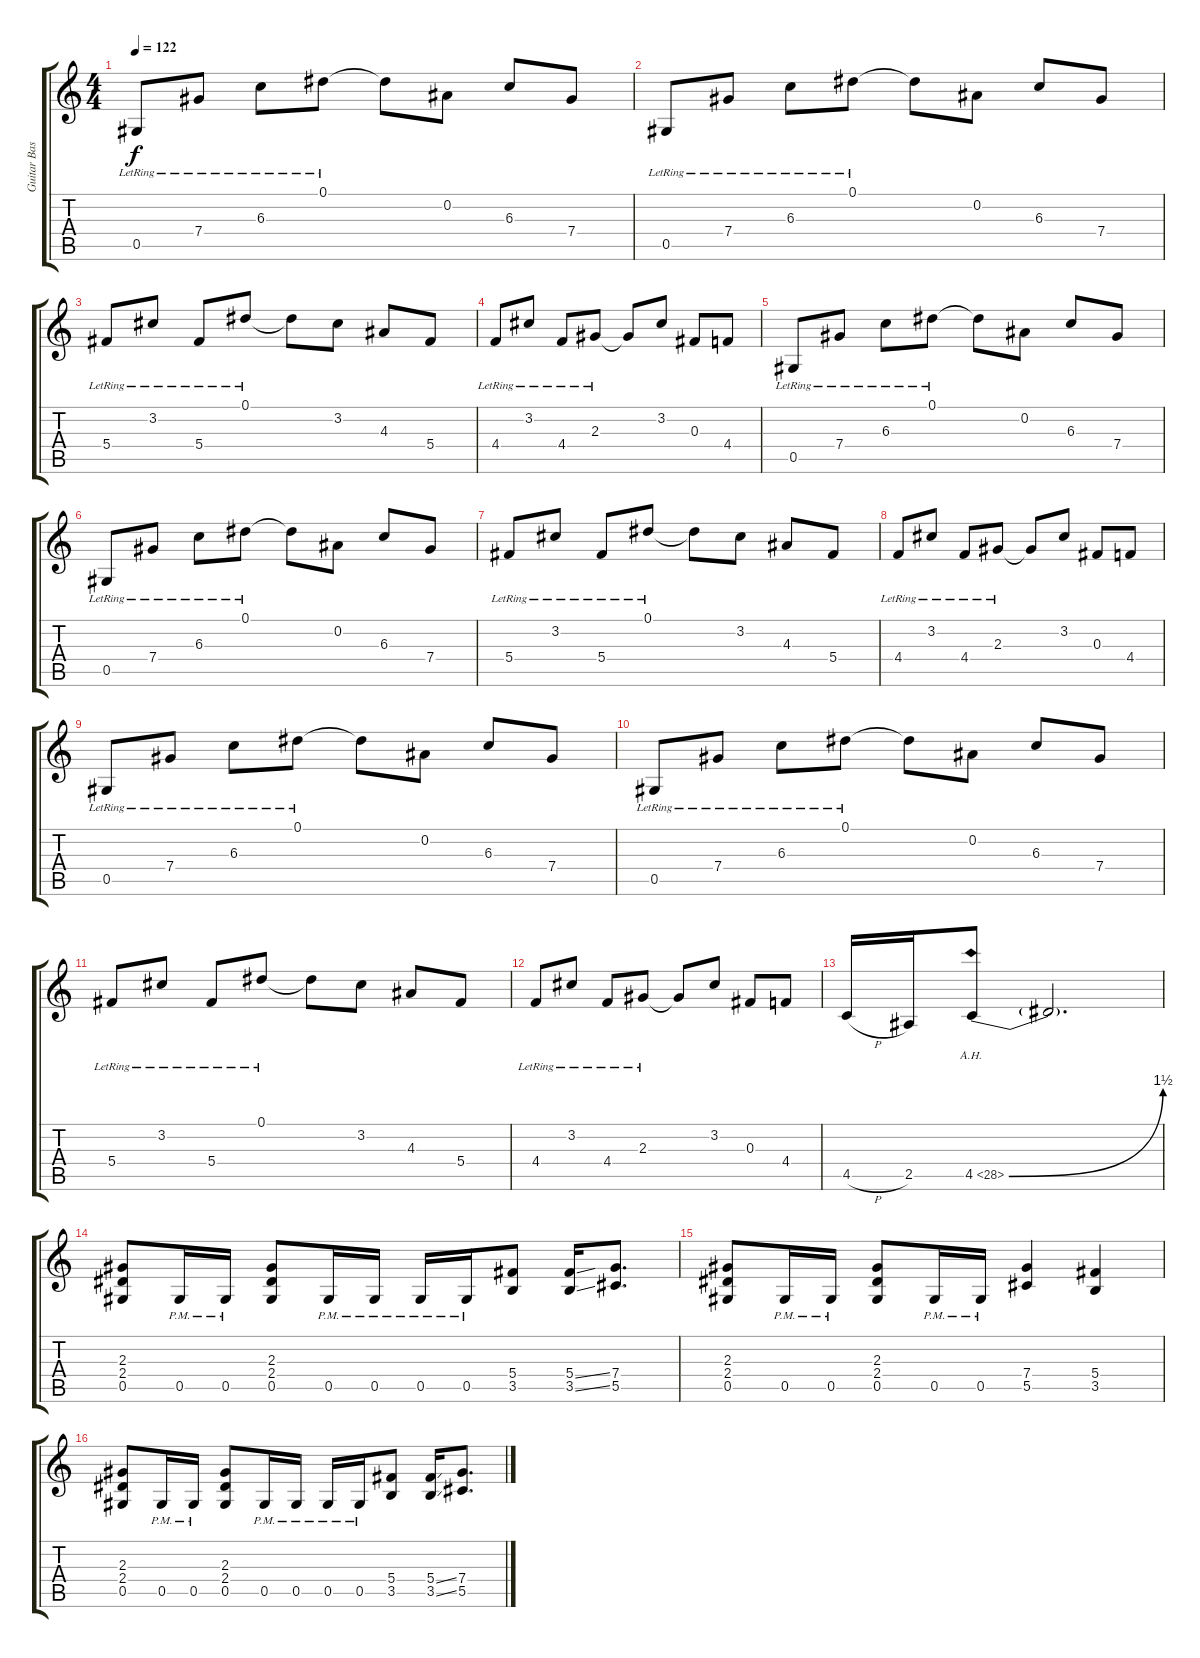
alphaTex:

\track ("Guitar Base" "Guitar Bas") {instrument distortionguitar}
\staff {score tabs}
\tuning (Eb4 Bb3 Gb3 Db3 Ab2 Eb2) {hide}
\ts (4 4)
\tempo 122
\clef g2
\ks c
0.5{lr}.8{dy f} 7.4{lr}.8 6.3{lr}.8 0.1{lr}.8 0.1{t}.8 0.2.8 6.3.8 7.4.8 |
0.5{lr}.8 7.4{lr}.8 6.3{lr}.8 0.1{lr}.8 0.1{t}.8 0.2.8 6.3.8 7.4.8 |
5.4{lr}.8 3.2{lr}.8 5.4{lr}.8 0.1{lr}.8 0.1{t}.8 3.2.8 4.3.8 5.4.8 |
4.4{lr}.8 3.2{lr}.8 4.4{lr}.8 2.3{lr}.8 2.3{t}.8 3.2.8 0.3.8 4.4.8 |
0.5{lr}.8 7.4{lr}.8 6.3{lr}.8 0.1{lr}.8 0.1{t}.8 0.2.8 6.3.8 7.4.8 |
0.5{lr}.8 7.4{lr}.8 6.3{lr}.8 0.1{lr}.8 0.1{t}.8 0.2.8 6.3.8 7.4.8 |
5.4{lr}.8 3.2{lr}.8 5.4{lr}.8 0.1{lr}.8 0.1{t}.8 3.2.8 4.3.8 5.4.8 |
4.4{lr}.8 3.2{lr}.8 4.4{lr}.8 2.3{lr}.8 2.3{t}.8 3.2.8 0.3.8 4.4.8 |
0.5{lr}.8 7.4{lr}.8 6.3{lr}.8 0.1{lr}.8 0.1{t}.8 0.2.8 6.3.8 7.4.8 |
0.5{lr}.8 7.4{lr}.8 6.3{lr}.8 0.1{lr}.8 0.1{t}.8 0.2.8 6.3.8 7.4.8 |
5.4{lr}.8 3.2{lr}.8 5.4{lr}.8 0.1{lr}.8 0.1{t}.8 3.2.8 4.3.8 5.4.8 |
4.4{lr}.8 3.2{lr}.8 4.4{lr}.8 2.3{lr}.8 2.3{t}.8 3.2.8 0.3.8 4.4.8 |
4.5{h}.16{volume 16 instrument distortionguitar} 2.5.16 4.5{be (bend 0 0 60 6) ah 24}.8 4.5{t}.2{d} |
(2.3 2.4 0.5).8 0.5{pm}.16 0.5{pm}.16 (2.3 2.4 0.5).8 0.5{pm}.16 0.5{pm}.16 0.5{pm}.16 0.5{pm}.16 (5.4 3.5).8 (5.4{ss} 3.5{ss}).16 (7.4 5.5).8{d} |
(2.3 2.4 0.5).8 0.5{pm}.16 0.5{pm}.16 (2.3 2.4 0.5).8 0.5{pm}.16 0.5{pm}.16 (7.4 5.5).4 (5.4 3.5).4 |
(2.3 2.4 0.5).8 0.5{pm}.16 0.5{pm}.16 (2.3 2.4 0.5).8 0.5{pm}.16 0.5{pm}.16 0.5{pm}.16 0.5{pm}.16 (5.4 3.5).8 (5.4{ss} 3.5{ss}).16 (7.4 5.5).8{d}
